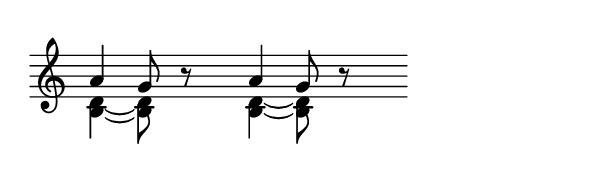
\version "2.16.2"

\include "common-code.ily"

\layout {
  % make sure that note spacing won't change (as we rely
  % on spacer rests, not explicit offsets, to put notes apart)
  \override Score.SpacingSpanner #'common-shortest-duration =
  #(ly:make-moment 1 1)
}

\new Staff {
  <<
    { ais'4 s2 g'8 s4 }
    \new Voice {
      \voiceTwo
      <bis d'>4~ s2 q8 s4
    }
  >>
  \oneVoice r8 s2
  
  <<
    { ais'4 s2 g'8 s4 }
    \new Voice {
      \voiceTwo
      <bis d'>4~ s2
      \once \override TieColumn #'tie-configuration = #'((-5.2 . -1)(-7.2 . -1))
      q8 s4
    }
  >>
  \oneVoice r8 s2
}